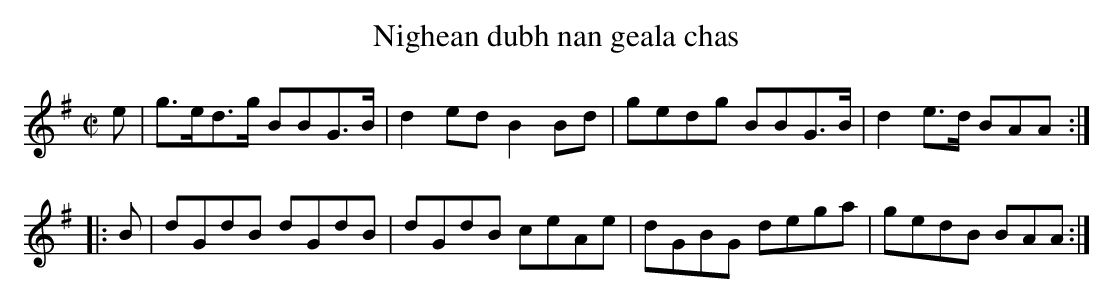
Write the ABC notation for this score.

X:1
T:Nighean dubh nan geala chas
M:C|
L:1/8
K:G
e|g>ed>g BBG>B|d2ed B2Bd|gedg BBG>B|d2e>d BAA:|
|:B|dGdB dGdB|dGdB ceAe|dGBG dega|gedB BAA:|]
